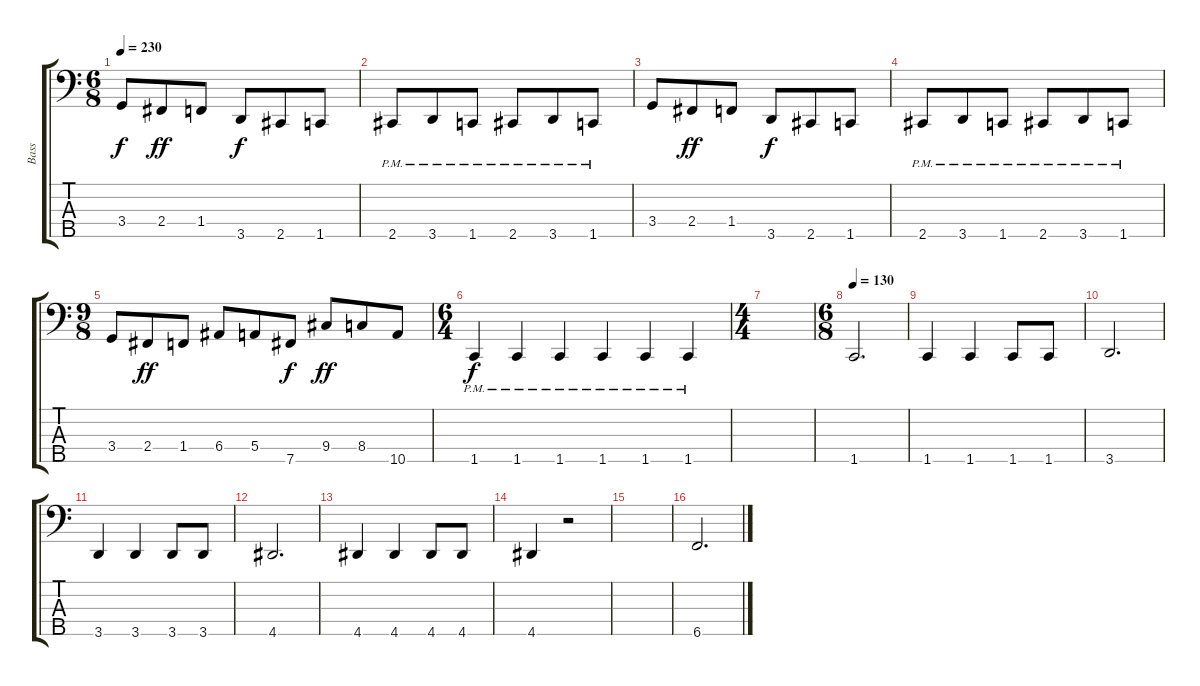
\track ("Bass" "Bass") {instrument electricbasspick}
\staff {score tabs}
\tuning (G2 D2 A1 E1 B0) {hide}
\ts (6 8)
\tempo 230
\clef f4
\ks c
3.4.8{dy f} 2.4.8{dy ff} 1.4.8 3.5.8{dy f} 2.5.8 1.5.8 |
2.5{pm}.8 3.5{pm}.8 1.5{pm}.8 2.5{pm}.8 3.5{pm}.8 1.5{pm}.8 |
3.4.8 2.4.8{dy ff} 1.4.8 3.5.8{dy f} 2.5.8 1.5.8 |
2.5{pm}.8 3.5{pm}.8 1.5{pm}.8 2.5{pm}.8 3.5{pm}.8 1.5{pm}.8 |
\ts (9 8)
3.4.8 2.4.8{dy ff} 1.4.8 6.4.8 5.4.8 7.5.8{dy f} 9.4.8{dy ff} 8.4.8 10.5.8 |
\ts (6 4)
1.5{pm}.4{dy f} 1.5{pm}.4 1.5{pm}.4 1.5{pm}.4 1.5{pm}.4 1.5{pm}.4 |
\ts (4 4)
|
\ts (6 8)
\tempo 130
1.5.2{d} |
1.5.4 1.5.4 1.5.8 1.5.8 |
3.5.2{d} |
3.5.4 3.5.4 3.5.8 3.5.8 |
4.5.2{d} |
4.5.4 4.5.4 4.5.8 4.5.8 |
4.5.4 r.2 |
|
6.5.2{d}
